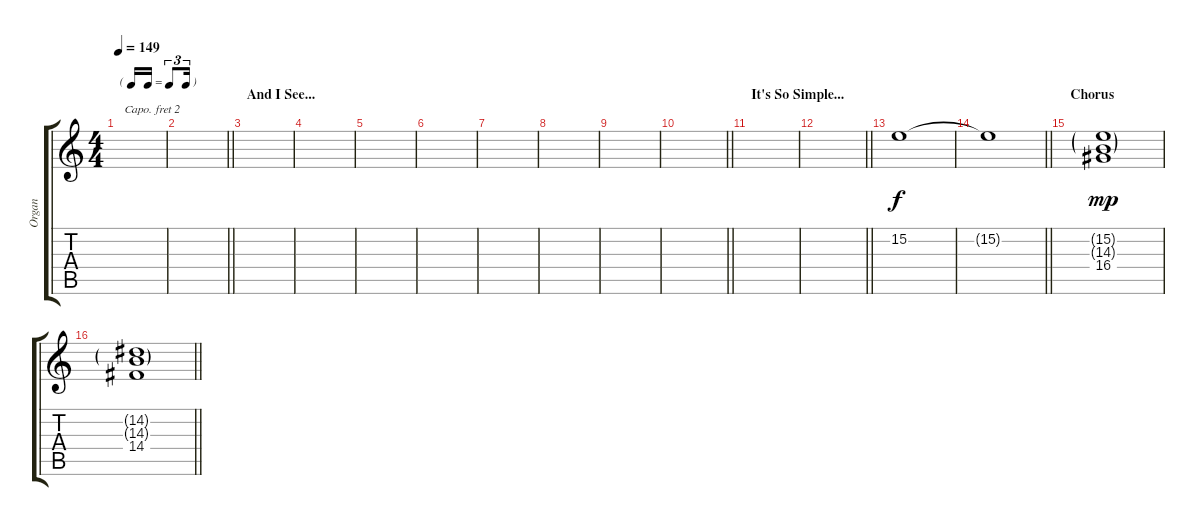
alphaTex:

\track ("Organ" "Organ") {instrument drawbarorgan}
\staff {score tabs}
\capo 2
\tuning (E4 B3 G3 D3 A2 E2) {hide}
\ts (4 4)
\tf triplet16th
\tempo 149
\clef g2
\ks c
|
\barLineRight lightlight
|
\section ("" "And I See...")
|
|
|
|
|
|
|
\barLineRight lightlight
|
\section ("" "It's So Simple...")
|
\barLineRight lightlight
|
15.2.1 |
\barLineRight lightlight
15.2{t}.1 |
\section ("" "Chorus")
(15.2{g} 14.3{g} 16.4).1{dy mp} |
\barLineRight lightlight
(14.2{g} 14.3{g} 14.4).1
